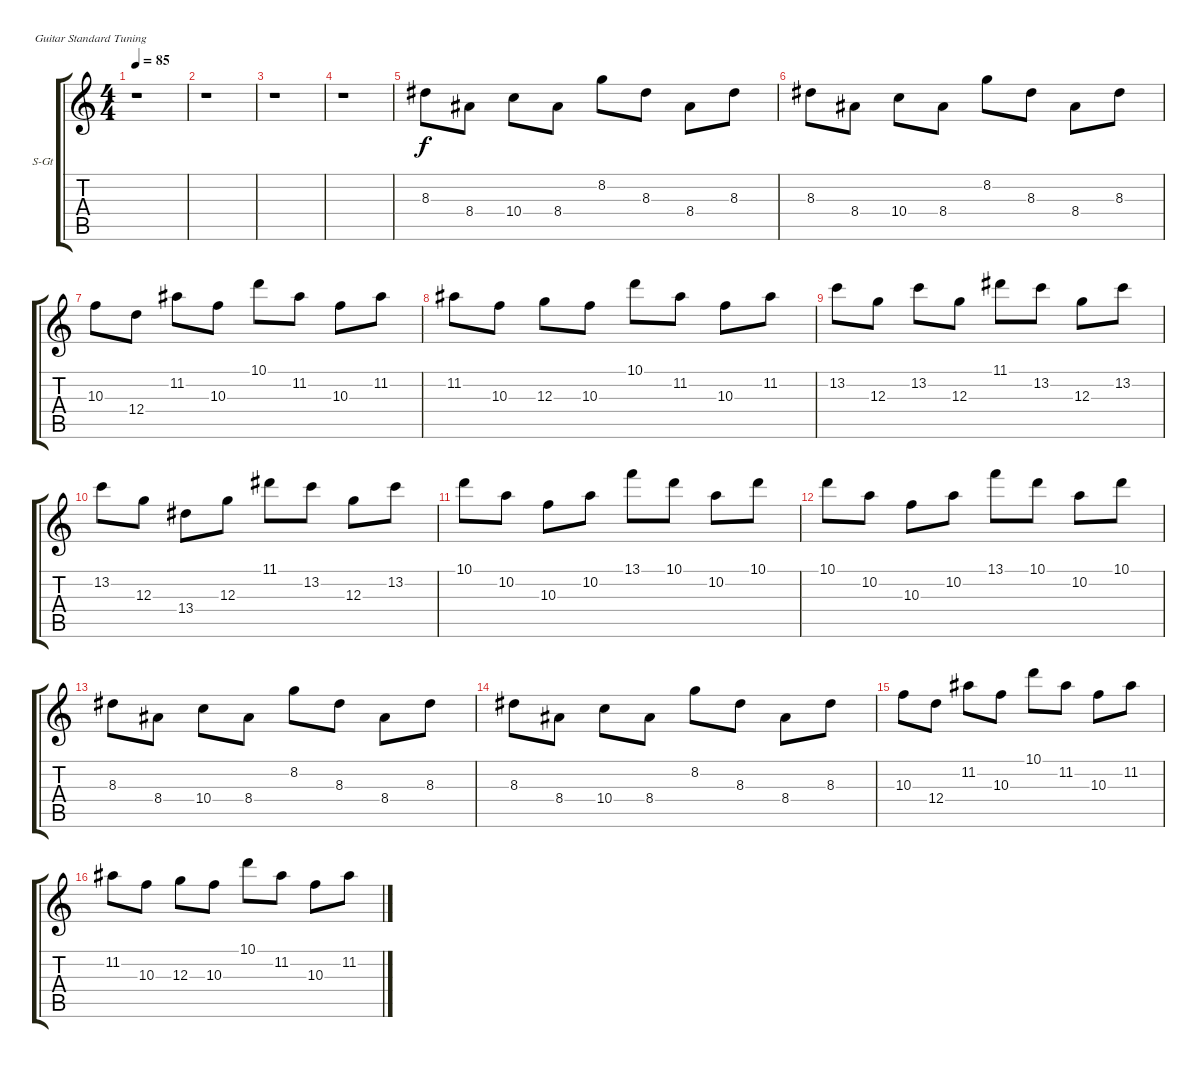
\bracketExtendMode groupsimilarinstruments
\firstSystemTrackNameOrientation horizontal
\otherSystemsTrackNameOrientation horizontal
\track ("Guitar" "S-Gt") {instrument acousticguitarsteel}
\staff {score tabs}
\tuning (E4 B3 G3 D3 A2 E2)
\ts (4 4)
\tempo 85
\clef g2
\ks c
r.1{dy f} |
r.1 |
r.1 |
r.1 |
8.3.8 8.4.8 10.4.8 8.4.8 8.2.8 8.3.8 8.4.8 8.3.8 |
8.3.8 8.4.8 10.4.8 8.4.8 8.2.8 8.3.8 8.4.8 8.3.8 |
10.3.8 12.4.8 11.2.8 10.3.8 10.1.8 11.2.8 10.3.8 11.2.8 |
11.2.8 10.3.8 12.3.8 10.3.8 10.1.8 11.2.8 10.3.8 11.2.8 |
13.2.8 12.3.8 13.2.8 12.3.8 11.1.8 13.2.8 12.3.8 13.2.8 |
13.2.8 12.3.8 13.4.8 12.3.8 11.1.8 13.2.8 12.3.8 13.2.8 |
10.1.8 10.2.8 10.3.8 10.2.8 13.1.8 10.1.8 10.2.8 10.1.8 |
10.1.8 10.2.8 10.3.8 10.2.8 13.1.8 10.1.8 10.2.8 10.1.8 |
8.3.8 8.4.8 10.4.8 8.4.8 8.2.8 8.3.8 8.4.8 8.3.8 |
8.3.8 8.4.8 10.4.8 8.4.8 8.2.8 8.3.8 8.4.8 8.3.8 |
10.3.8 12.4.8 11.2.8 10.3.8 10.1.8 11.2.8 10.3.8 11.2.8 |
11.2.8 10.3.8 12.3.8 10.3.8 10.1.8 11.2.8 10.3.8 11.2.8
